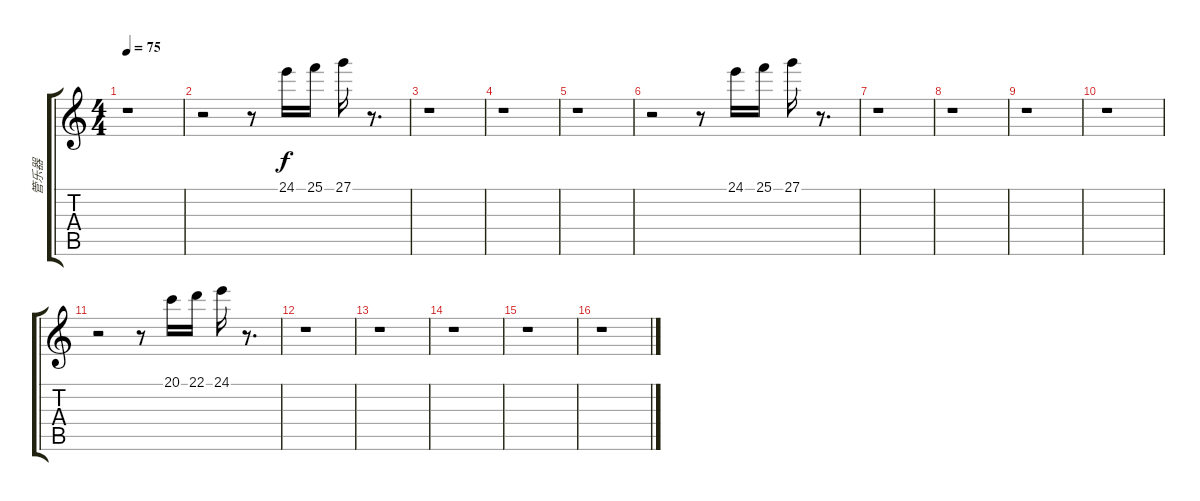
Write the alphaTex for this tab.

\track ("管乐器" "管乐器") {instrument pad4choir}
\staff {score tabs}
\tuning (E4 B3 G3 D3 A2 E2) {hide}
\ts (4 4)
\tempo 75
\clef g2
\ks c
r.1{dy f} |
r.2 r.8 24.1.16 25.1.16 27.1.16 r.8{d} |
r.1 |
r.1 |
r.1 |
r.2 r.8 24.1.16 25.1.16 27.1.16 r.8{d} |
r.1 |
r.1 |
r.1 |
r.1 |
r.2 r.8 20.1.16 22.1.16 24.1.16 r.8{d} |
r.1 |
r.1 |
r.1 |
r.1 |
r.1
